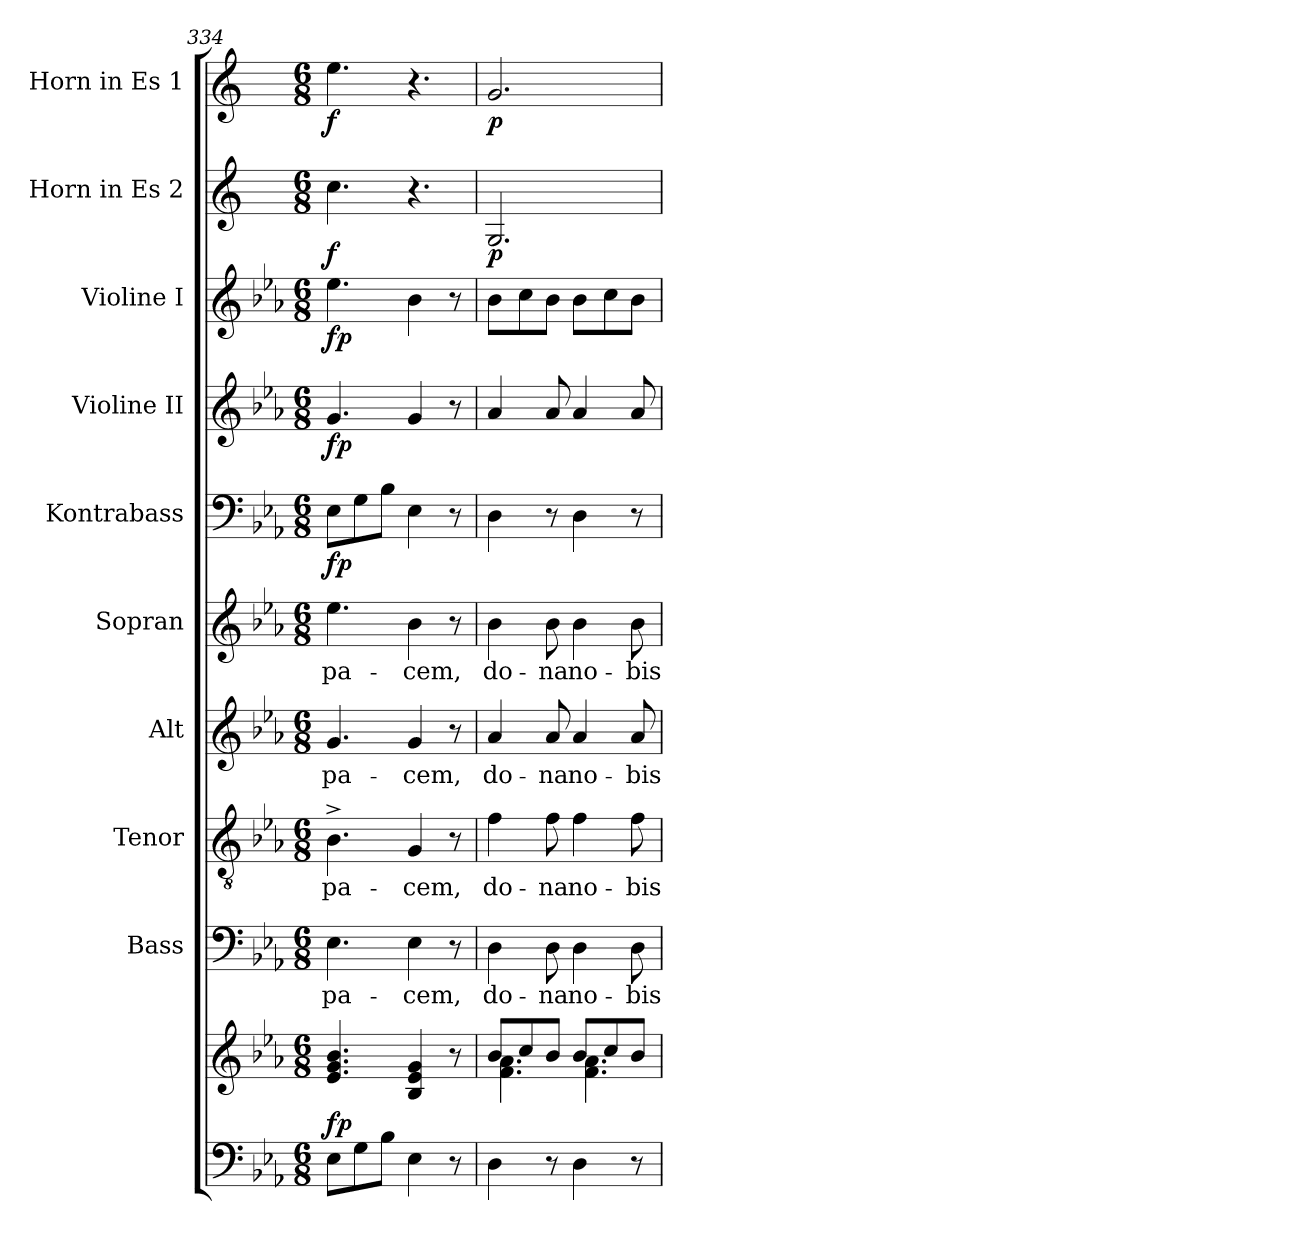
**kern	**kern	**dynam	**kern	**text	**kern	**text	**kern	**text	**kern	**text	**kern	**dynam	**kern	**dynam	**kern	**dynam	**kern	**dynam	**kern	**dynam
*part10	*part10	*part10	*part9	*part9	*part8	*part8	*part7	*part7	*part6	*part6	*part5	*part5	*part4	*part4	*part3	*part3	*part2	*part2	*part1	*part1
*staff11	*staff10	*staff10/11	*staff9	*staff9	*staff8	*staff8	*staff7	*staff7	*staff6	*staff6	*staff5	*staff5	*staff4	*staff4	*staff3	*staff3	*staff2	*staff2	*staff1	*staff1
*	*	*	*I"Bass	*	*I"Tenor	*	*I"Alt	*	*I"Sopran	*	*I"Kontrabass	*	*I"Violine II	*	*I"Violine I	*	*I"Horn in Es 2	*	*I"Horn in Es 1	*
*	*	*	*I'B.	*	*I'T.	*	*I'A.	*	*I'S.	*	*I'Kb.	*	*I'Vl. II	*	*I'Vl. I	*	*I'Hr. Es 2	*	*I'Hr. Es 1	*
*clefF4	*clefG2	*	*clefF4	*	*clefGv2	*	*clefG2	*	*clefG2	*	*clefF4	*	*clefG2	*	*clefG2	*	*clefG2	*	*clefG2	*
*	*	*	*	*	*	*	*	*	*	*	*ITrd7c12	*	*	*	*	*	*ITrd5c9	*	*ITrd5c9	*
*k[b-e-a-]	*k[b-e-a-]	*	*k[b-e-a-]	*	*k[b-e-a-]	*	*k[b-e-a-]	*	*k[b-e-a-]	*	*k[b-e-a-]	*	*k[b-e-a-]	*	*k[b-e-a-]	*	*k[b-e-a-]	*	*k[b-e-a-]	*
*E-:	*E-:	*	*E-:	*	*E-:	*	*E-:	*	*E-:	*	*E-:	*	*E-:	*	*E-:	*	*E-:	*	*E-:	*
*M6/8	*M6/8	*	*M6/8	*	*M6/8	*	*M6/8	*	*M6/8	*	*M6/8	*	*M6/8	*	*M6/8	*	*M6/8	*	*M6/8	*
=334	=334	=334	=334	=334	=334	=334	=334	=334	=334	=334	=334	=334	=334	=334	=334	=334	=334	=334	=334	=334
!	!	!LO:DY:a=2	!	!LO:LY:b	!	!LO:LY:b	!	!LO:LY:b	!	!LO:LY:b	!	!LO:DY:b	!	!LO:DY:b	!	!LO:DY:b	!	!LO:DY:b	!	!LO:DY:b
8E-\L	4.e-/ 4.g/ 4.b-/	fp	4.E-\	pa-	4.B-^>\	pa-	4.g/	pa-	4.ee-\	pa-	8EE-\L	fp	4.g/	fp	4.ee-\	fp	4.e-\	f	4.g\	f
8G\	.	.	.	.	.	.	.	.	.	.	8GG\	.	.	.	.	.	.	.	.	.
8B-\J	.	.	.	.	.	.	.	.	.	.	8BB-\J	.	.	.	.	.	.	.	.	.
!	!	!	!	!LO:LY:b	!	!LO:LY:b	!	!LO:LY:b	!	!LO:LY:b	!	!	!	!	!	!	!	!	!	!
4E-\	4B-/ 4e-/ 4g/	.	4E-\	-cem,	4G/	-cem,	4g/	-cem,	4b-\	-cem,	4EE-\	.	4g/	.	4b-\	.	4.r	.	4.r	.
8r	8r	.	8r	.	8r	.	8r	.	8r	.	8r	.	8r	.	8r	.	.	.	.	.
!!LO:PB:g=z
=335	=335	=335	=335	=335	=335	=335	=335	=335	=335	=335	=335	=335	=335	=335	=335	=335	=335	=335	=335	=335
*	*^	*	*	*	*	*	*	*	*	*	*	*	*	*	*	*	*	*	*	*
!	!	!	!	!	!LO:LY:b	!	!LO:LY:b	!	!LO:LY:b	!	!LO:LY:b	!	!	!	!	!	!	!	!LO:DY:b	!	!LO:DY:b
4D\	8b-/L	4.f\ 4.a-\	.	4D\	do-	4f\	do-	4a-/	do-	4b-\	do-	4DD\	.	4a-/	.	8b-\L	.	2.BB-/	p	2.B-/	p
.	8cc/	.	.	.	.	.	.	.	.	.	.	.	.	.	.	8cc\	.	.	.	.	.
!	!	!	!	!	!LO:LY:b	!	!LO:LY:b	!	!LO:LY:b	!	!LO:LY:b	!	!	!	!	!	!	!	!	!	!
8r	8b-/J	.	.	8D\	-na	8f\	-na	8a-/	-na	8b-\	-na	8r	.	8a-/	.	8b-\J	.	.	.	.	.
!	!	!	!	!	!LO:LY:b	!	!LO:LY:b	!	!LO:LY:b	!	!LO:LY:b	!	!	!	!	!	!	!	!	!	!
4D\	8b-/L	4.f\ 4.a-\	.	4D\	no-	4f\	no-	4a-/	no-	4b-\	no-	4DD\	.	4a-/	.	8b-\L	.	.	.	.	.
.	8cc/	.	.	.	.	.	.	.	.	.	.	.	.	.	.	8cc\	.	.	.	.	.
!	!	!	!	!	!LO:LY:b	!	!LO:LY:b	!	!LO:LY:b	!	!LO:LY:b	!	!	!	!	!	!	!	!	!	!
8r	8b-/J	.	.	8D\	-bis	8f\	-bis	8a-/	-bis	8b-\	-bis	8r	.	8a-/	.	8b-\J	.	.	.	.	.
*	*v	*v	*	*	*	*	*	*	*	*	*	*	*	*	*	*	*	*	*	*	*
=	=	=	=	=	=	=	=	=	=	=	=	=	=	=	=	=	=	=	=	=
*-	*-	*-	*-	*-	*-	*-	*-	*-	*-	*-	*-	*-	*-	*-	*-	*-	*-	*-	*-	*-
